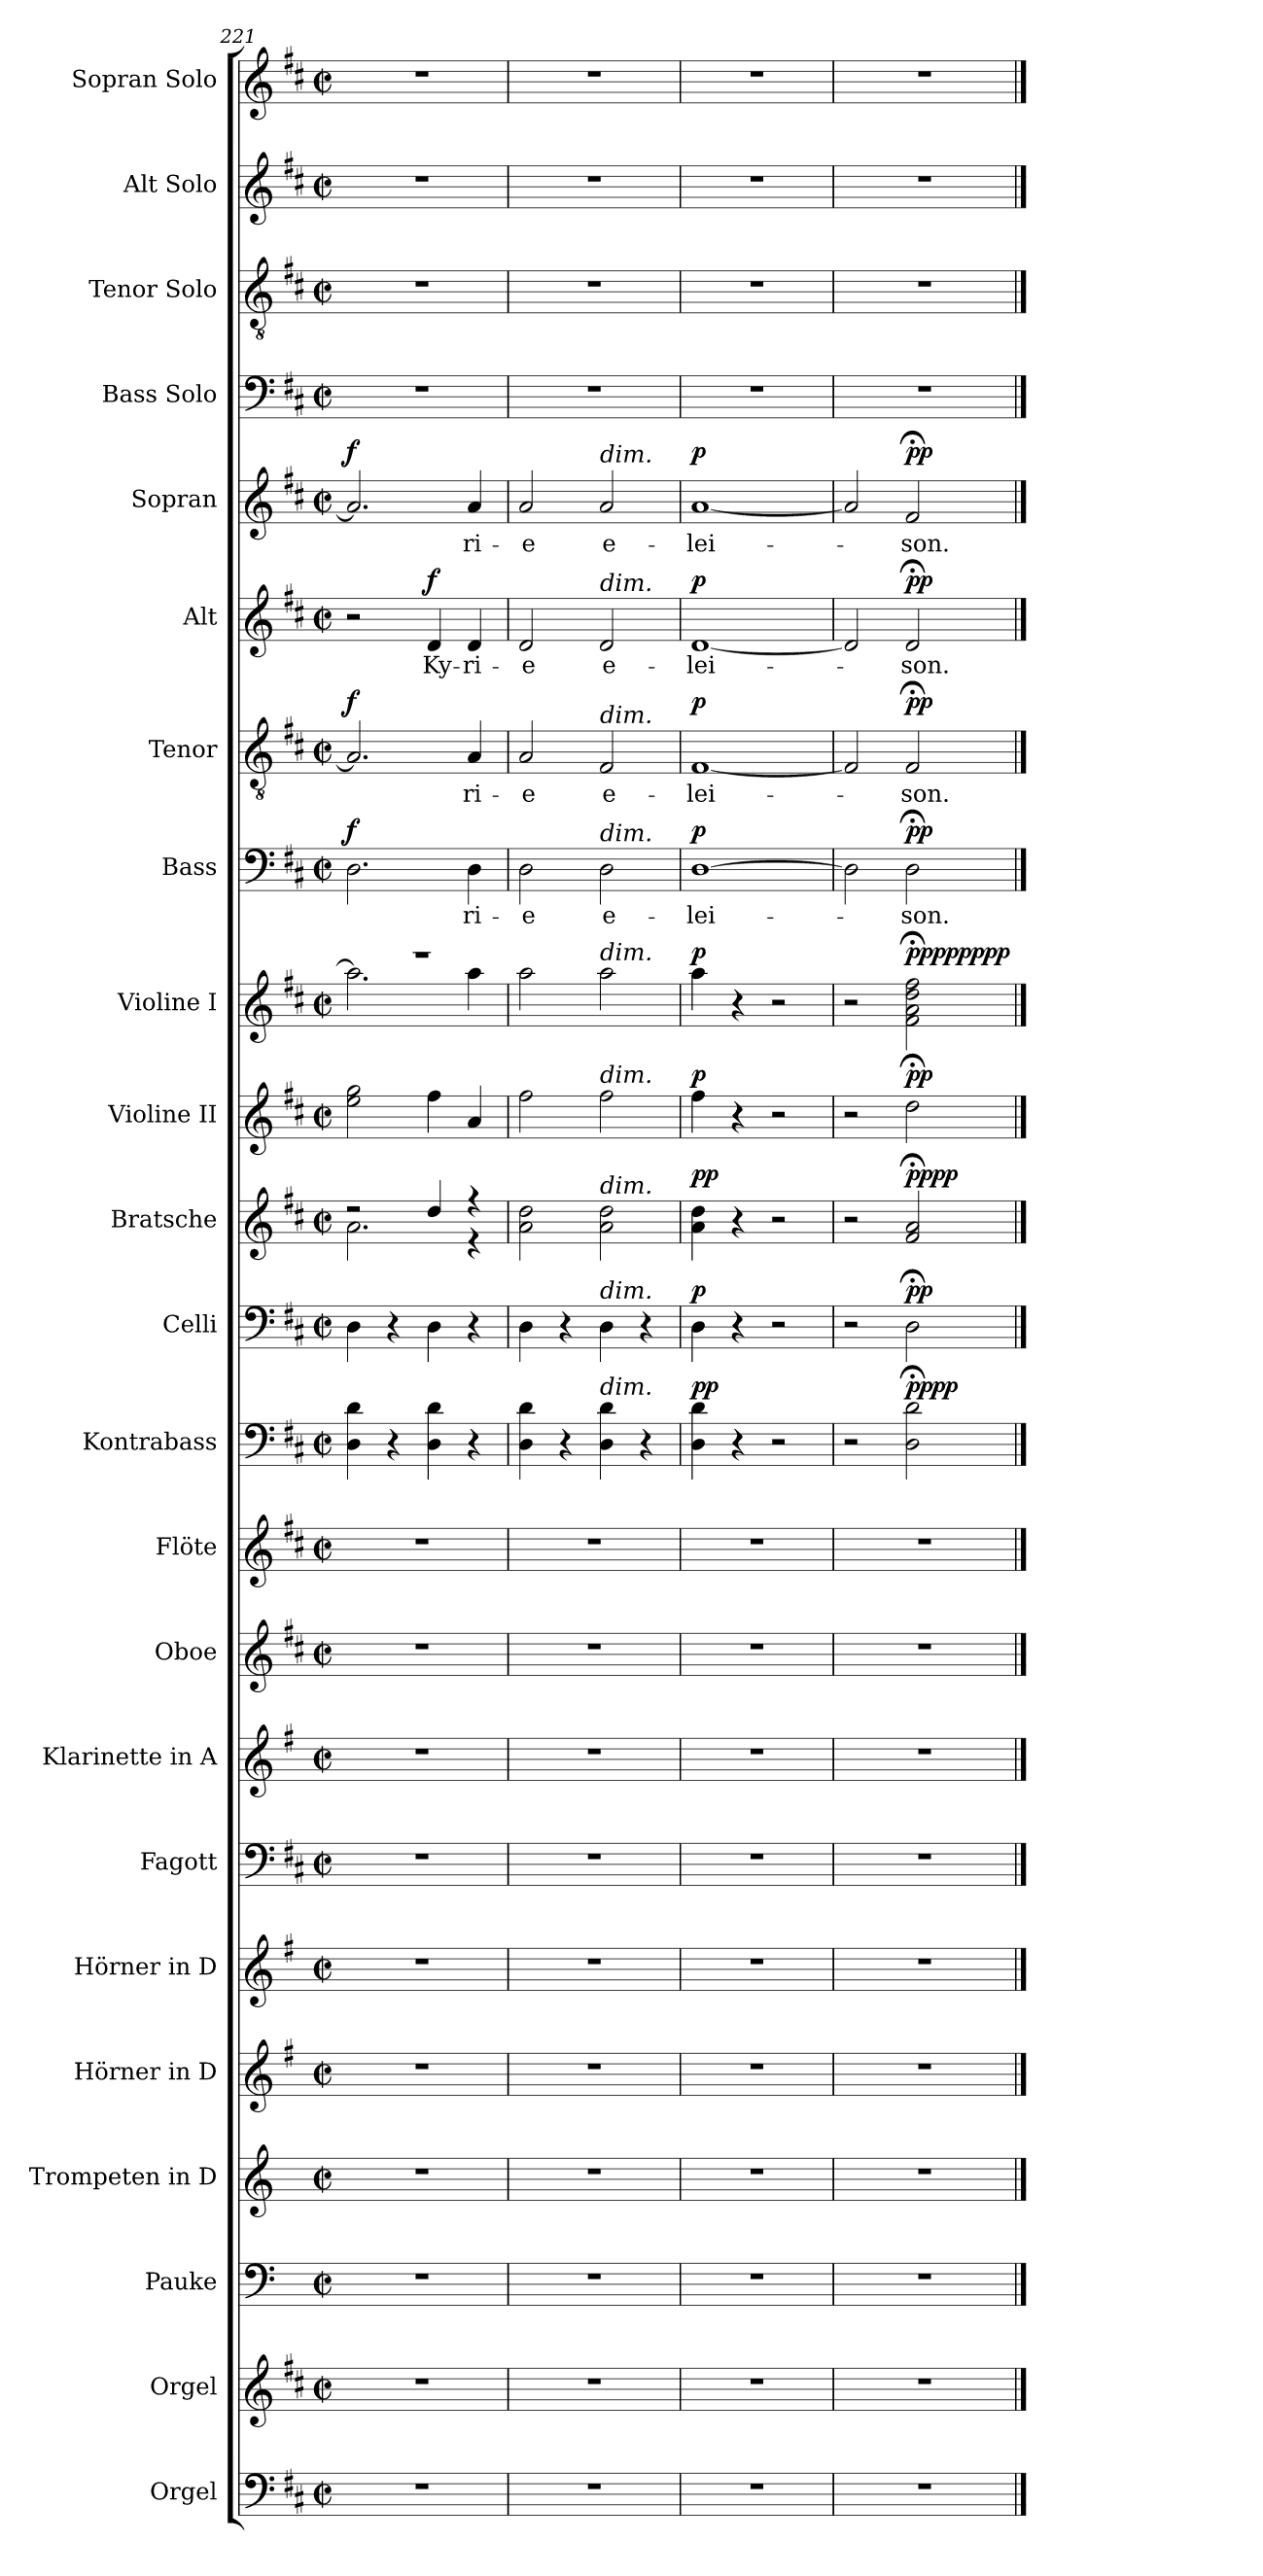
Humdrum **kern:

**kern	**kern	**kern	**kern	**kern	**kern	**kern	**kern	**kern	**kern	**kern	**dynam	**kern	**dynam	**kern	**dynam	**kern	**dynam	**kern	**dynam	**kern	**text	**dynam	**kern	**text	**dynam	**kern	**text	**dynam	**kern	**text	**dynam	**kern	**kern	**kern	**kern
*part23	*part22	*part21	*part20	*part19	*part18	*part17	*part16	*part15	*part14	*part13	*part13	*part12	*part12	*part11	*part11	*part10	*part10	*part9	*part9	*part8	*part8	*part8	*part7	*part7	*part7	*part6	*part6	*part6	*part5	*part5	*part5	*part4	*part3	*part2	*part1
*staff23	*staff22	*staff21	*staff20	*staff19	*staff18	*staff17	*staff16	*staff15	*staff14	*staff13	*staff13	*staff12	*staff12	*staff11	*staff11	*staff10	*staff10	*staff9	*staff9	*staff8	*staff8	*staff8	*staff7	*staff7	*staff7	*staff6	*staff6	*staff6	*staff5	*staff5	*staff5	*staff4	*staff3	*staff2	*staff1
*I"Orgel	*I"Orgel	*I"Pauke	*I"Trompeten in D	*I"Hörner in D	*I"Hörner in D	*I"Fagott	*I"Klarinette in A	*I"Oboe	*I"Flöte	*I"Kontrabass	*	*I"Celli	*	*I"Bratsche	*	*I"Violine II	*	*I"Violine I	*	*I"Bass	*	*	*I"Tenor	*	*	*I"Alt	*	*	*I"Sopran	*	*	*I"Bass Solo	*I"Tenor Solo	*I"Alt Solo	*I"Sopran Solo
*I'Org.	*I'Org.	*I'Pk.	*	*	*	*I'Fgt.	*	*I'Ob.	*I'Fl.	*I'Kb.	*	*I'Cl.	*	*I'Bra.	*	*I'VII.	*	*I'VI.	*	*I'B.	*	*	*I'T.	*	*	*I'A.	*	*	*I'S.	*	*	*I'B.S.	*I'T.S.	*I'A.S	*I'S.S.
*clefF4	*clefG2	*clefF4	*clefG2	*clefG2	*clefG2	*clefF4	*clefG2	*clefG2	*clefG2	*clefF4	*	*clefF4	*	*clefG2	*	*clefG2	*	*clefG2	*	*clefF4	*	*	*clefGv2	*	*	*clefG2	*	*	*clefG2	*	*	*clefF4	*clefGv2	*clefG2	*clefG2
*	*	*	*	*ITrd4c7	*ITrd4c7	*	*ITrd1c2	*	*	*ITrd7c12	*	*	*	*	*	*	*	*	*	*	*	*	*	*	*	*	*	*	*	*	*	*	*	*	*
*k[f#c#]	*k[f#c#]	*k[]	*k[]	*k[]	*k[]	*k[f#c#]	*k[b-]	*k[f#c#]	*k[f#c#]	*k[f#c#]	*	*k[f#c#]	*	*k[f#c#]	*	*k[f#c#]	*	*k[f#c#]	*	*k[f#c#]	*	*	*k[f#c#]	*	*	*k[f#c#]	*	*	*k[f#c#]	*	*	*k[f#c#]	*k[f#c#]	*k[f#c#]	*k[f#c#]
*M2/2	*M2/2	*M2/2	*M2/2	*M2/2	*M2/2	*M2/2	*M2/2	*M2/2	*M2/2	*M2/2	*	*M2/2	*	*M2/2	*	*M2/2	*	*M2/2	*	*M2/2	*	*	*M2/2	*	*	*M2/2	*	*	*M2/2	*	*	*M2/2	*M2/2	*M2/2	*M2/2
*met(c|)	*met(c|)	*met(c|)	*met(c|)	*met(c|)	*met(c|)	*met(c|)	*met(c|)	*met(c|)	*met(c|)	*met(c|)	*	*met(c|)	*	*met(c|)	*	*met(c|)	*	*met(c|)	*	*met(c|)	*	*	*met(c|)	*	*	*met(c|)	*	*	*met(c|)	*	*	*met(c|)	*met(c|)	*met(c|)	*met(c|)
=221	=221	=221	=221	=221	=221	=221	=221	=221	=221	=221	=221	=221	=221	=221	=221	=221	=221	=221	=221	=221	=221	=221	=221	=221	=221	=221	=221	=221	=221	=221	=221	=221	=221	=221	=221
*	*	*	*	*	*	*	*	*	*	*	*	*	*	*^	*	*	*	*^	*	*	*	*	*	*	*	*	*	*	*	*	*	*	*	*	*
!	!	!	!	!	!	!	!	!	!	!	!	!	!	!	!	!	!	!	!	!	!	!	!	!LO:DY:a	!	!	!LO:DY:a	!	!	!	!	!	!LO:DY:a	!	!	!	!
1r	1r	1r	1r	1r	1r	1r	1r	1r	1r	4DD\ 4D\	.	4D\	.	2r	2.a\	.	2ee\ 2gg\	.	1r	2.aa\]	.	2.D\	.	f	2.A/]	.	f	2r	.	.	2.a/]	.	f	1r	1r	1r	1r
.	.	.	.	.	.	.	.	.	.	4r	.	4r	.	.	.	.	.	.	.	.	.	.	.	.	.	.	.	.	.	.	.	.	.	.	.	.	.
!	!	!	!	!	!	!	!	!	!	!	!	!	!	!	!	!	!	!	!	!	!	!	!	!	!	!	!	!	!LO:LY:b	!LO:DY:a	!	!	!	!	!	!	!
.	.	.	.	.	.	.	.	.	.	4DD\ 4D\	.	4D\	.	4dd/	.	.	4ff#\	.	.	.	.	.	.	.	.	.	.	4d/	Ky-	f	.	.	.	.	.	.	.
!	!	!	!	!	!	!	!	!	!	!	!	!	!	!	!	!	!	!	!	!	!	!	!LO:LY:b	!	!	!LO:LY:b	!	!	!LO:LY:b	!	!	!LO:LY:b	!	!	!	!	!
.	.	.	.	.	.	.	.	.	.	4r	.	4r	.	4r	4r	.	4a/	.	.	4aa\	.	4D\	-ri-	.	4A/	-ri-	.	4d/	-ri-	.	4a/	-ri-	.	.	.	.	.
=222	=222	=222	=222	=222	=222	=222	=222	=222	=222	=222	=222	=222	=222	=222	=222	=222	=222	=222	=222	=222	=222	=222	=222	=222	=222	=222	=222	=222	=222	=222	=222	=222	=222	=222	=222	=222	=222
!	!	!	!	!	!	!	!	!	!	!	!	!	!	!	!	!	!	!	!	!	!	!	!LO:LY:b	!	!	!LO:LY:b	!	!	!LO:LY:b	!	!	!LO:LY:b	!	!	!	!	!
*	*	*	*	*	*	*	*	*	*	*	*	*	*	*v	*v	*	*	*	*v	*v	*	*	*	*	*	*	*	*	*	*	*	*	*	*	*	*	*
1r	1r	1r	1r	1r	1r	1r	1r	1r	1r	4DD\ 4D\	.	4D\	.	2a\ 2dd\	.	2ff#\	.	2aa\	.	2D\	-e	.	2A/	-e	.	2d/	-e	.	2a/	-e	.	1r	1r	1r	1r
.	.	.	.	.	.	.	.	.	.	4r	.	4r	.	.	.	.	.	.	.	.	.	.	.	.	.	.	.	.	.	.	.	.	.	.	.
!	!	!	!	!	!	!	!	!	!	!	!	!	!	!	!	!	!	!	!	!	!	!	!	!	!	!	!	!	!LO:TX:a:i:t=dim.	!	!	!	!	!	!
!	!	!	!	!	!	!	!	!	!	!	!	!	!	!	!	!	!	!	!	!	!	!	!	!	!	!LO:TX:a:i:t=dim.	!	!	!	!	!	!	!	!	!
!	!	!	!	!	!	!	!	!	!	!	!	!	!	!	!	!	!	!	!	!	!	!	!LO:TX:a:i:t=dim.	!	!	!	!	!	!	!	!	!	!	!	!
!	!	!	!	!	!	!	!	!	!	!	!	!	!	!	!	!	!	!	!	!LO:TX:a:i:t=dim.	!	!	!	!	!	!	!	!	!	!	!	!	!	!	!
!	!	!	!	!	!	!	!	!	!	!	!	!	!	!	!	!	!	!LO:TX:a:i:t=dim.	!	!	!	!	!	!	!	!	!	!	!	!	!	!	!	!	!
!	!	!	!	!	!	!	!	!	!	!	!	!	!	!	!	!LO:TX:a:i:t=dim.	!	!	!	!	!	!	!	!	!	!	!	!	!	!	!	!	!	!	!
!	!	!	!	!	!	!	!	!	!	!	!	!	!	!LO:TX:a:i:t=dim.	!	!	!	!	!	!	!	!	!	!	!	!	!	!	!	!	!	!	!	!	!
!	!	!	!	!	!	!	!	!	!	!	!	!LO:TX:a:i:t=dim.	!	!	!	!	!	!	!	!	!	!	!	!	!	!	!	!	!	!	!	!	!	!	!
!	!	!	!	!	!	!	!	!	!	!LO:TX:a:i:t=dim.	!	!	!	!	!	!	!	!	!	!	!	!	!	!	!	!	!	!	!	!	!	!	!	!	!
!	!	!	!	!	!	!	!	!	!	!	!	!	!	!	!	!	!	!	!	!	!LO:LY:b	!	!	!LO:LY:b	!	!	!LO:LY:b	!	!	!LO:LY:b	!	!	!	!	!
.	.	.	.	.	.	.	.	.	.	4DD\ 4D\	.	4D\	.	2a\ 2dd\	.	2ff#\	.	2aa\	.	2D\	e-	.	2F#/	e-	.	2d/	e-	.	2a/	e-	.	.	.	.	.
.	.	.	.	.	.	.	.	.	.	4r	.	4r	.	.	.	.	.	.	.	.	.	.	.	.	.	.	.	.	.	.	.	.	.	.	.
=223	=223	=223	=223	=223	=223	=223	=223	=223	=223	=223	=223	=223	=223	=223	=223	=223	=223	=223	=223	=223	=223	=223	=223	=223	=223	=223	=223	=223	=223	=223	=223	=223	=223	=223	=223
!	!	!	!	!	!	!	!	!	!	!	!LO:DY:a	!	!	!	!	!	!	!	!	!	!LO:LY:b	!	!	!LO:LY:b	!	!	!LO:LY:b	!	!	!LO:LY:b	!	!	!	!	!
!	!	!	!	!	!	!	!	!	!	!	!LO:DY:n=1:a	!	!LO:DY:a	!	!LO:DY:a	!	!	!	!	!	!	!	!	!	!	!	!	!	!	!	!	!	!	!	!
!	!	!	!	!	!	!	!	!	!	!	!	!	!	!	!LO:DY:n=1:a	!	!LO:DY:a	!	!LO:DY:a	!	!	!LO:DY:a	!	!	!LO:DY:a	!	!	!LO:DY:a	!	!	!LO:DY:a	!	!	!	!
1r	1r	1r	1r	1r	1r	1r	1r	1r	1r	4DD\ 4D\	p p	4D\	p	4a\ 4dd\	p p	4ff#\	p	4aa\	p	[1D	-lei-	p	[1F#	-lei-	p	[1d	-lei-	p	[1a	-lei-	p	1r	1r	1r	1r
.	.	.	.	.	.	.	.	.	.	4r	.	4r	.	4r	.	4r	.	4r	.	.	.	.	.	.	.	.	.	.	.	.	.	.	.	.	.
.	.	.	.	.	.	.	.	.	.	2r	.	2r	.	2r	.	2r	.	2r	.	.	.	.	.	.	.	.	.	.	.	.	.	.	.	.	.
=224	=224	=224	=224	=224	=224	=224	=224	=224	=224	=224	=224	=224	=224	=224	=224	=224	=224	=224	=224	=224	=224	=224	=224	=224	=224	=224	=224	=224	=224	=224	=224	=224	=224	=224	=224
1r	1r	1r	1r	1r	1r	1r	1r	1r	1r	2r	.	2r	.	2r	.	2r	.	2r	.	2D\]	.	.	2F#/]	.	.	2d/]	.	.	2a/]	.	.	1r	1r	1r	1r
!	!	!	!	!	!	!	!	!	!	!	!LO:DY:a	!	!	!	!	!	!	!	!	!	!LO:LY:b	!	!	!LO:LY:b	!	!	!LO:LY:b	!	!	!LO:LY:b	!	!	!	!	!
!	!	!	!	!	!	!	!	!	!	!	!LO:DY:n=1:a	!	!LO:DY:a	!	!LO:DY:a	!	!	!	!	!	!	!	!	!	!	!	!	!	!	!	!	!	!	!	!
!	!	!	!	!	!	!	!	!	!	!	!	!	!	!	!LO:DY:n=1:a	!	!LO:DY:a	!	!LO:DY:a	!	!	!	!	!	!	!	!	!	!	!	!	!	!	!	!
!	!	!	!	!	!	!	!	!	!	!	!	!	!	!	!	!	!	!	!LO:DY:n=1:a	!	!	!	!	!	!	!	!	!	!	!	!	!	!	!	!
!	!	!	!	!	!	!	!	!	!	!	!	!	!	!	!	!	!	!	!LO:DY:n=2:a	!	!	!	!	!	!	!	!	!	!	!	!	!	!	!	!
!	!	!	!	!	!	!	!	!	!	!	!	!	!	!	!	!	!	!	!LO:DY:n=3:a	!	!	!LO:DY:a	!	!	!LO:DY:a	!	!	!LO:DY:a	!	!	!LO:DY:a	!	!	!	!
.	.	.	.	.	.	.	.	.	.	2DD\;< 2D\;<	pp pp	2D;<\	pp	2f#/;< 2a/;<	pp pp	2dd;<\	pp	2f#\;< 2a\;< 2dd\;< 2ff#\;<	pp pp pp pp	2D;<\	-son.	pp	2F#;</	-son.	pp	2d;</	-son.	pp	2f#;</	-son.	pp	.	.	.	.
==	==	==	==	==	==	==	==	==	==	==	==	==	==	==	==	==	==	==	==	==	==	==	==	==	==	==	==	==	==	==	==	==	==	==	==
*-	*-	*-	*-	*-	*-	*-	*-	*-	*-	*-	*-	*-	*-	*-	*-	*-	*-	*-	*-	*-	*-	*-	*-	*-	*-	*-	*-	*-	*-	*-	*-	*-	*-	*-	*-
